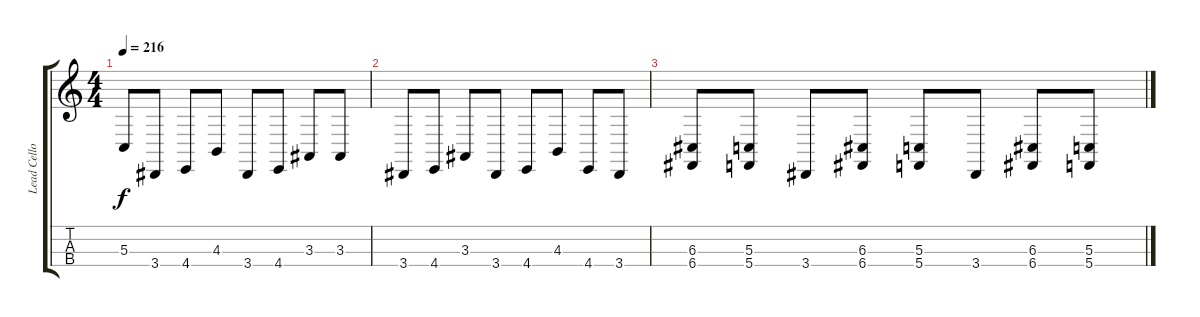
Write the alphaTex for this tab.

\track ("Lead Cello" "Lead Cello") {instrument cello}
\staff {score tabs}
\tuning (A3 D3 G2 C2) {hide}
\ts (4 4)
\tempo 216
\clef g2
\ks c
5.3.8{dy f} 3.4.8 4.4.8 4.3.8 3.4.8 4.4.8 3.3.8 3.3.8 |
3.4.8 4.4.8 3.3.8 3.4.8 4.4.8 4.3.8 4.4.8 3.4.8 |
(6.3 6.4).8 (5.3 5.4).8 3.4.8 (6.3 6.4).8 (5.3 5.4).8 3.4.8 (6.3 6.4).8 (5.3 5.4).8
